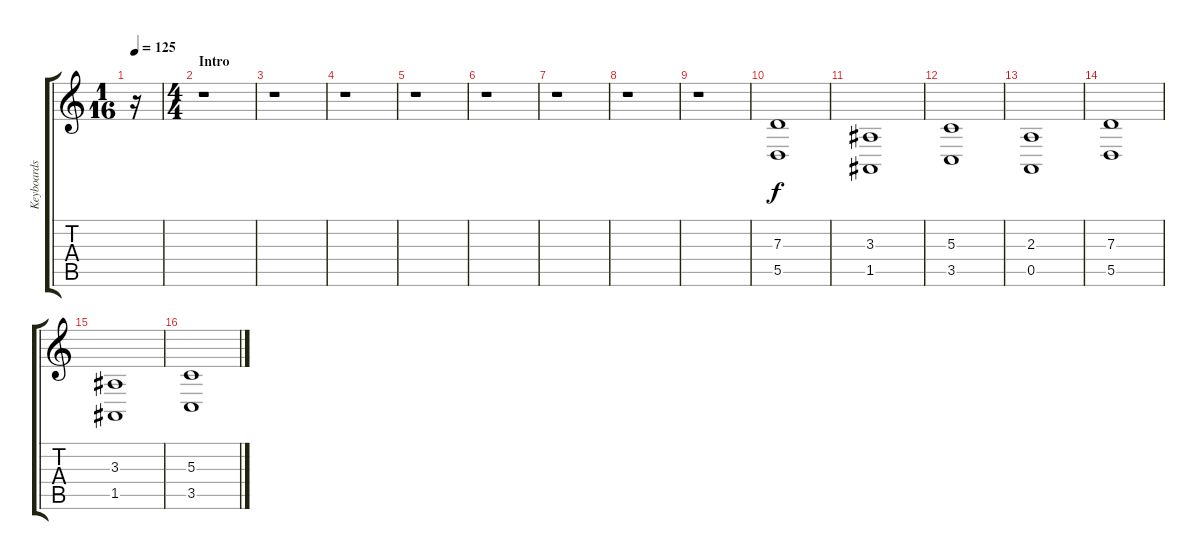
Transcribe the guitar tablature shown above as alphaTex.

\track ("Keyboards 1" "Keyboards ") {instrument stringensemble1}
\staff {score tabs}
\tuning (E4 B3 G3 D3 A2 E2) {hide}
\ts (1 16)
\tempo 125
\clef g2
\ks c
r.16{dy f instrument stringensemble1} |
\ts (4 4)
\section ("" "Intro")
r.1 |
r.1 |
r.1 |
r.1 |
r.1 |
r.1 |
r.1 |
r.1 |
(7.3 5.5).1 |
(3.3 1.5).1 |
(5.3 3.5).1 |
(2.3 0.5).1 |
(7.3 5.5).1 |
(3.3 1.5).1 |
(5.3 3.5).1
